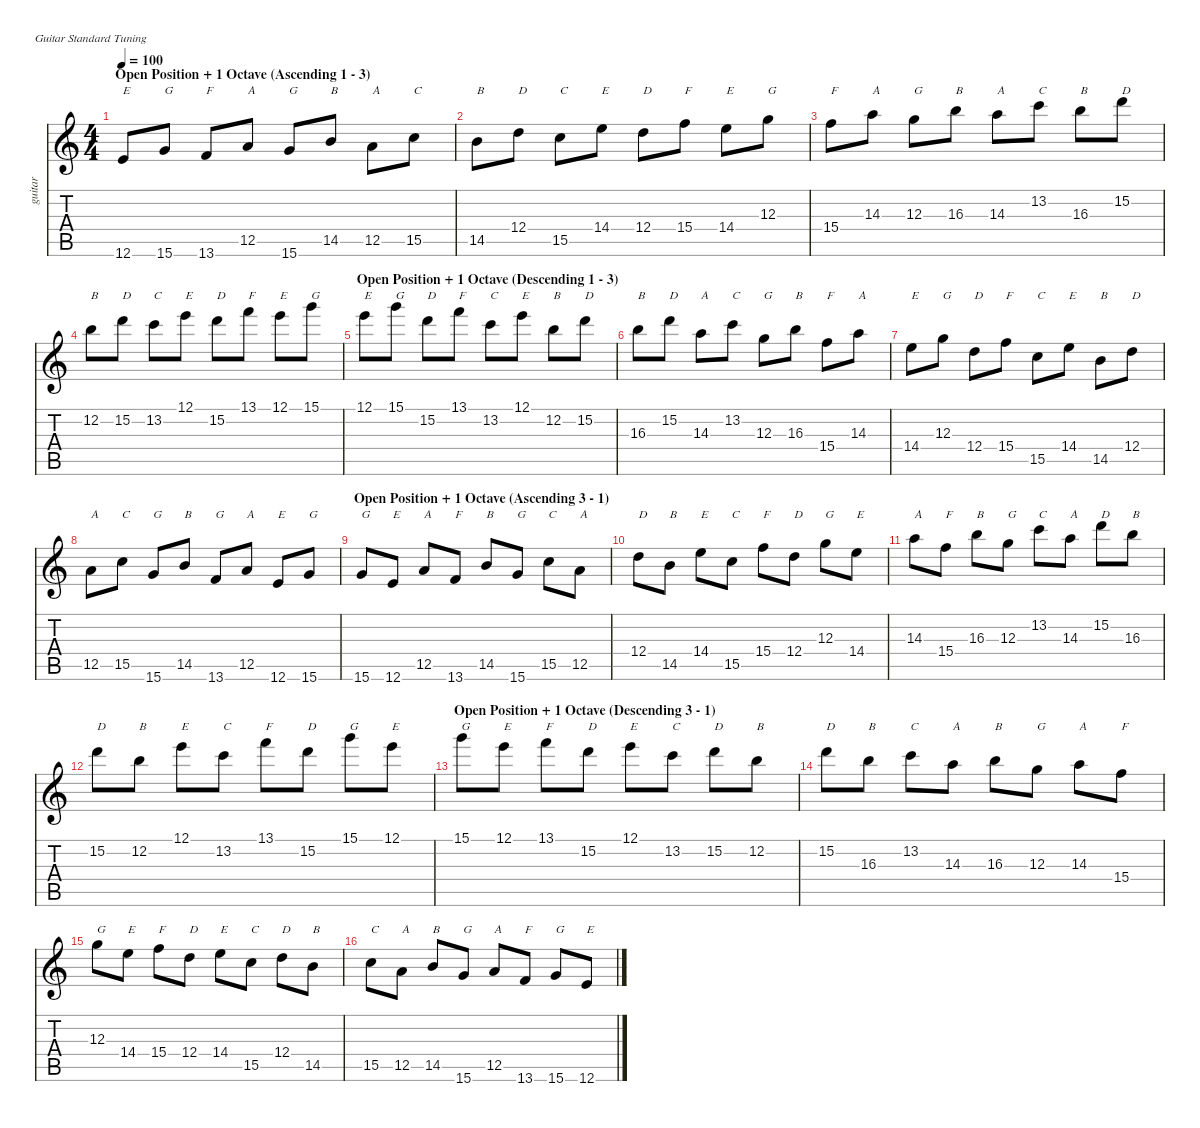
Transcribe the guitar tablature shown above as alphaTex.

\defaultSystemsLayout 4
\hideDynamics
\bracketExtendMode nobrackets
\otherSystemsTrackNameOrientation horizontal
\track ("Clean Guitar" "guitar") {instrument electricguitarclean}
\staff {score tabs}
\tuning (E4 B3 G3 D3 A2 E2)
\ts (4 4)
\section ("" "Open Position + 1 Octave (Ascending 1 - 3)")
\tempo 100
\clef g2
\ks c
12.6.8{txt "E" dy mf beam Up} 15.6.8{txt "G" beam Up} 13.6.8{txt "F" beam Up} 12.5.8{txt "A" beam Up} 15.6.8{txt "G" beam Up} 14.5.8{txt "B" beam Up} 12.5.8{txt "A" beam Down} 15.5.8{txt "C" beam Down} |
14.5.8{txt "B" beam Down} 12.4.8{txt "D" beam Down} 15.5.8{txt "C" beam Down} 14.4.8{txt "E" beam Down} 12.4.8{txt "D" beam Down} 15.4.8{txt "F" beam Down} 14.4.8{txt "E" beam Down} 12.3.8{txt "G" beam Down} |
15.4.8{txt "F" beam Down} 14.3.8{txt "A" beam Down} 12.3.8{txt "G" beam Down} 16.3.8{txt "B" beam Down} 14.3.8{txt "A" beam Down} 13.2.8{txt "C" beam Down} 16.3.8{txt "B" beam Down} 15.2.8{txt "D" beam Down} |
12.2.8{txt "B" beam Down} 15.2.8{txt "D" beam Down} 13.2.8{txt "C" beam Down} 12.1.8{txt "E" beam Down} 15.2.8{txt "D" beam Down} 13.1.8{txt "F" beam Down} 12.1.8{txt "E" beam Down} 15.1.8{txt "G" beam Down} |
\section ("" "Open Position + 1 Octave (Descending 1 - 3)")
12.1.8{txt "E" beam Down} 15.1.8{txt "G" beam Down} 15.2.8{txt "D" beam Down} 13.1.8{txt "F" beam Down} 13.2.8{txt "C" beam Down} 12.1.8{txt "E" beam Down} 12.2.8{txt "B" beam Down} 15.2.8{txt "D" beam Down} |
16.3.8{txt "B" beam Down} 15.2.8{txt "D" beam Down} 14.3.8{txt "A" beam Down} 13.2.8{txt "C" beam Down} 12.3.8{txt "G" beam Down} 16.3.8{txt "B" beam Down} 15.4.8{txt "F" beam Down} 14.3.8{txt "A" beam Down} |
14.4.8{txt "E" beam Down} 12.3.8{txt "G" beam Down} 12.4.8{txt "D" beam Down} 15.4.8{txt "F" beam Down} 15.5.8{txt "C" beam Down} 14.4.8{txt "E" beam Down} 14.5.8{txt "B" beam Down} 12.4.8{txt "D" beam Down} |
12.5.8{txt "A" beam Down} 15.5.8{txt "C" beam Down} 15.6.8{txt "G" beam Up} 14.5.8{txt "B" beam Up} 13.6.8{txt "G" beam Up} 12.5.8{txt "A" beam Up} 12.6.8{txt "E" beam Up} 15.6.8{txt "G" beam Up} |
\section ("" "Open Position + 1 Octave (Ascending 3 - 1)")
15.6.8{txt "G" beam Up} 12.6.8{txt "E" beam Up} 12.5.8{txt "A" beam Up} 13.6.8{txt "F" beam Up} 14.5.8{txt "B" beam Up} 15.6.8{txt "G" beam Up} 15.5.8{txt "C" beam Down} 12.5.8{txt "A" beam Down} |
12.4.8{txt "D" beam Down} 14.5.8{txt "B" beam Down} 14.4.8{txt "E" beam Down} 15.5.8{txt "C" beam Down} 15.4.8{txt "F" beam Down} 12.4.8{txt "D" beam Down} 12.3.8{txt "G" beam Down} 14.4.8{txt "E" beam Down} |
14.3.8{txt "A" beam Down} 15.4.8{txt "F" beam Down} 16.3.8{txt "B" beam Down} 12.3.8{txt "G" beam Down} 13.2.8{txt "C" beam Down} 14.3.8{txt "A" beam Down} 15.2.8{txt "D" beam Down} 16.3.8{txt "B" beam Down} |
15.2.8{txt "D" beam Down} 12.2.8{txt "B" beam Down} 12.1.8{txt "E" beam Down} 13.2.8{txt "C" beam Down} 13.1.8{txt "F" beam Down} 15.2.8{txt "D" beam Down} 15.1.8{txt "G" beam Down} 12.1.8{txt "E" beam Down} |
\section ("" "Open Position + 1 Octave (Descending 3 - 1)")
15.1.8{txt "G" beam Down} 12.1.8{txt "E" beam Down} 13.1.8{txt "F" beam Down} 15.2.8{txt "D" beam Down} 12.1.8{txt "E" beam Down} 13.2.8{txt "C" beam Down} 15.2.8{txt "D" beam Down} 12.2.8{txt "B" beam Down} |
15.2.8{txt "D" beam Down} 16.3.8{txt "B" beam Down} 13.2.8{txt "C" beam Down} 14.3.8{txt "A" beam Down} 16.3.8{txt "B" beam Down} 12.3.8{txt "G" beam Down} 14.3.8{txt "A" beam Down} 15.4.8{txt "F" beam Down} |
12.3.8{txt "G" beam Down} 14.4.8{txt "E" beam Down} 15.4.8{txt "F" beam Down} 12.4.8{txt "D" beam Down} 14.4.8{txt "E" beam Down} 15.5.8{txt "C" beam Down} 12.4.8{txt "D" beam Down} 14.5.8{txt "B" beam Down} |
15.5.8{txt "C" beam Down} 12.5.8{txt "A" beam Down} 14.5.8{txt "B" beam Up} 15.6.8{txt "G" beam Up} 12.5.8{txt "A" beam Up} 13.6.8{txt "F" beam Up} 15.6.8{txt "G" beam Up} 12.6.8{txt "E" beam Up}
